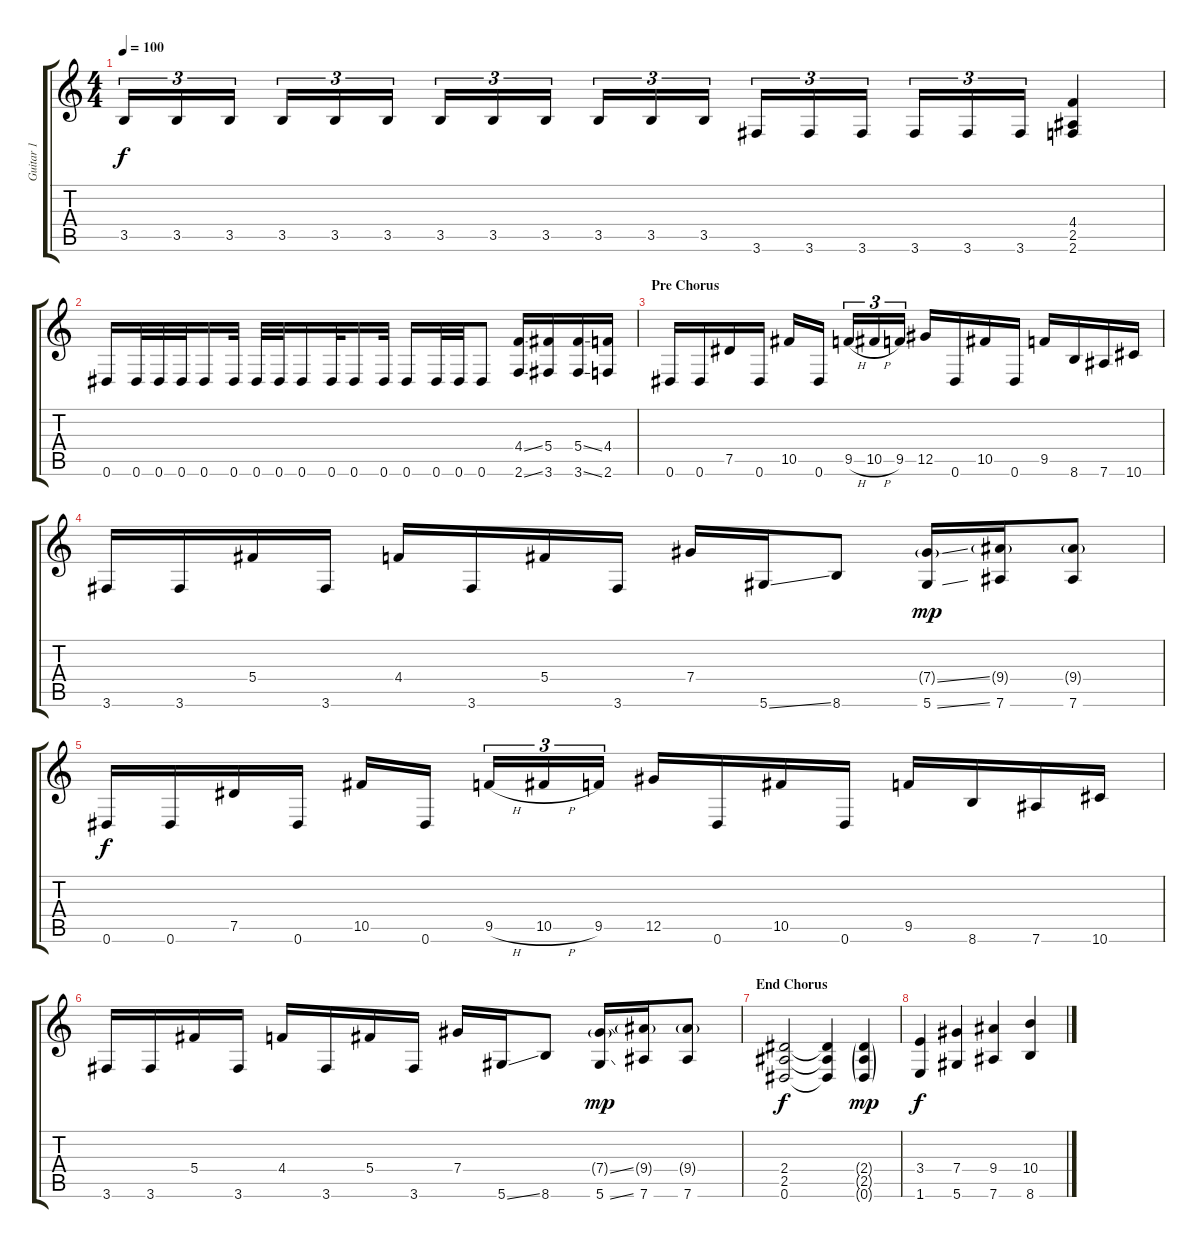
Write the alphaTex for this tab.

\track ("Guitar 1" "Guitar 1") {instrument distortionguitar}
\staff {score tabs}
\tuning (Eb4 Bb3 Gb3 Db3 Ab2 Eb2) {hide}
\ts (4 4)
\tempo 100
\clef g2
\ks c
3.5.16{tu (3 2) dy f} 3.5.16{tu (3 2)} 3.5.16{tu (3 2)} 3.5.16{tu (3 2)} 3.5.16{tu (3 2)} 3.5.16{tu (3 2)} 3.5.16{tu (3 2)} 3.5.16{tu (3 2)} 3.5.16{tu (3 2)} 3.5.16{tu (3 2)} 3.5.16{tu (3 2)} 3.5.16{tu (3 2)} 3.6.16{tu (3 2)} 3.6.16{tu (3 2)} 3.6.16{tu (3 2)} 3.6.16{tu (3 2)} 3.6.16{tu (3 2)} 3.6.16{tu (3 2)} (4.4 2.5 2.6).4 |
0.6.16 0.6.32 0.6.32 0.6.32 0.6.16 0.6.32 0.6.32 0.6.32 0.6.16 0.6.32 0.6.16 0.6.32 0.6.16 0.6.32 0.6.32 0.6.8 (4.4{ss} 2.6{ss}).16 (5.4 3.6).16 (5.4{ss} 3.6{ss}).16 (4.4 2.6).16 |
\section ("" "Pre Chorus")
0.6.16 0.6.16 7.5.16 0.6.16 10.5.16 0.6.16 9.5{h}.16{tu (3 2)} 10.5{h}.16{tu (3 2)} 9.5.16{tu (3 2)} 12.5.16 0.6.16 10.5.16 0.6.16 9.5.16 8.6.16 7.6.16 10.6.16 |
3.6.16 3.6.16 5.4.16 3.6.16 4.4.16 3.6.16 5.4.16 3.6.16 7.4.16 5.6{ss}.16 8.6.8 (7.4{ss g} 5.6{ss}).16{dy mp} (9.4{g} 7.6).16 (9.4{g} 7.6).8 |
0.6.16{dy f} 0.6.16 7.5.16 0.6.16 10.5.16 0.6.16 9.5{h}.16{tu (3 2)} 10.5{h}.16{tu (3 2)} 9.5.16{tu (3 2)} 12.5.16 0.6.16 10.5.16 0.6.16 9.5.16 8.6.16 7.6.16 10.6.16 |
3.6.16 3.6.16 5.4.16 3.6.16 4.4.16 3.6.16 5.4.16 3.6.16 7.4.16 5.6{ss}.16 8.6.8 (7.4{ss g} 5.6{ss}).16{dy mp} (9.4{g} 7.6).16 (9.4{g} 7.6).8 |
\section ("" "End Chorus")
(2.4 2.5 0.6).2{dy f} (2.4{t} 2.5{t} 0.6{t}).4 (2.4{g} 2.5{g} 0.6{g}).4{dy mp} |
(3.4 1.6).4{dy f} (7.4 5.6).4 (9.4 7.6).4 (10.4 8.6).4
